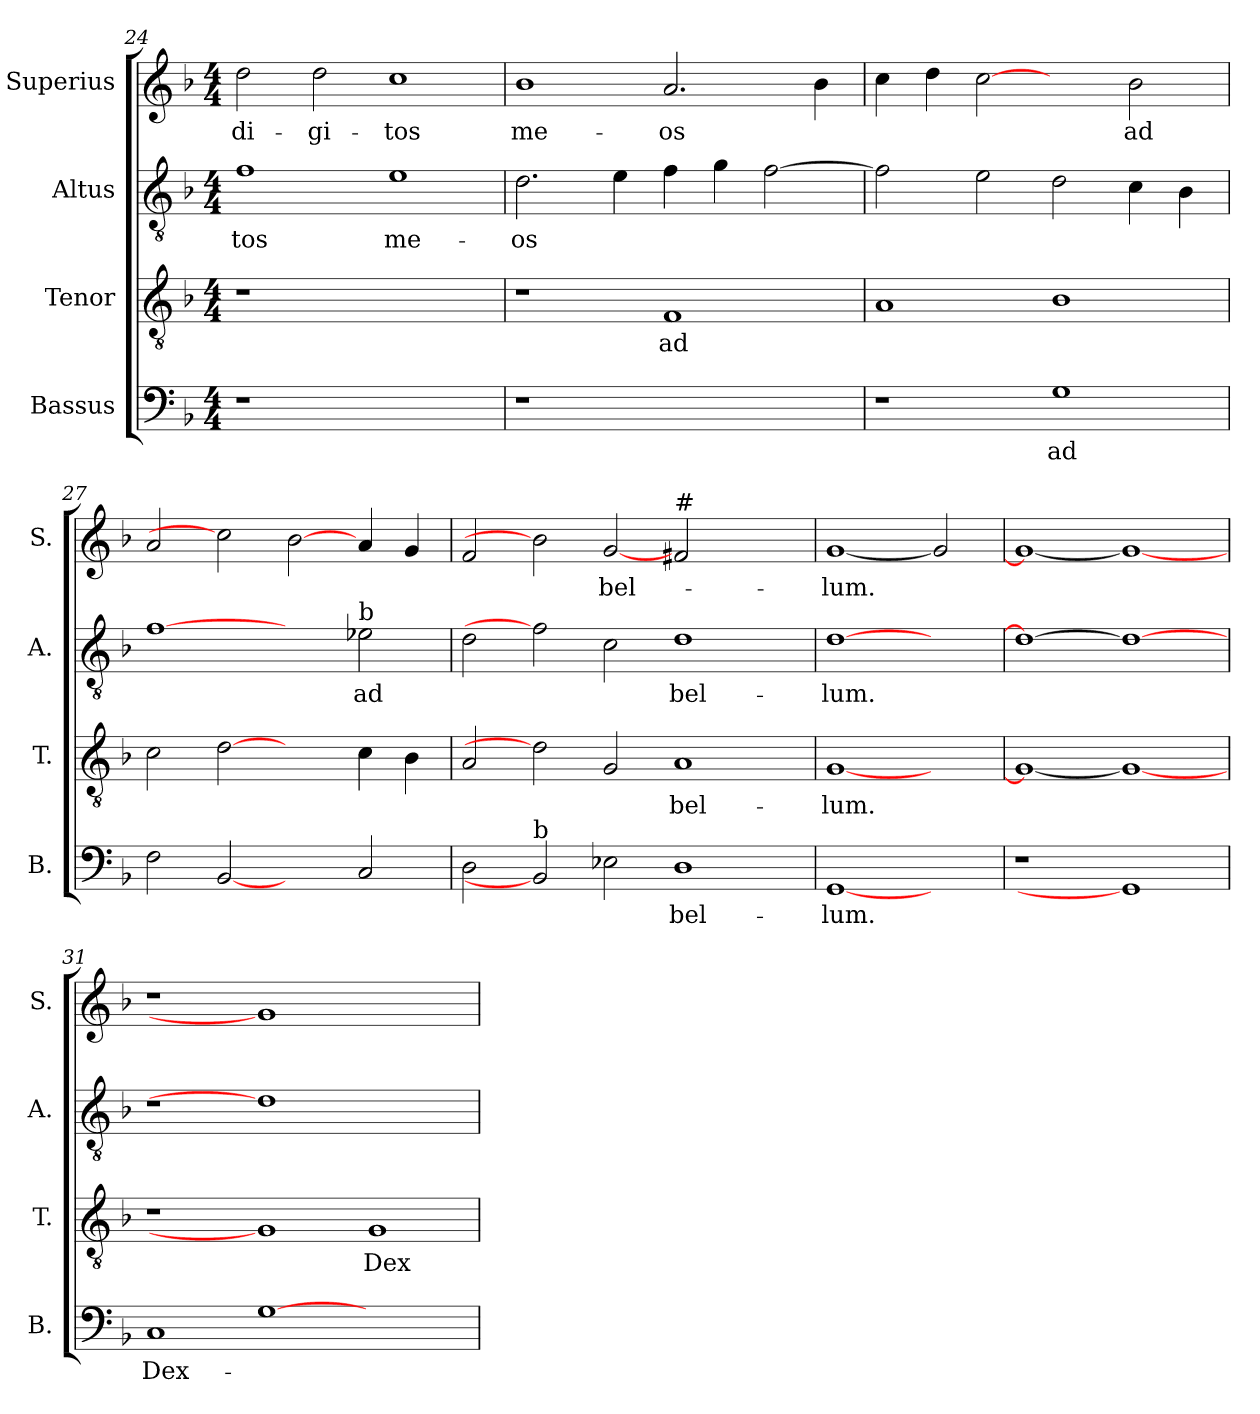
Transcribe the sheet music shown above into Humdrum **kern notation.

**kern	**text	**kern	**text	**kern	**text	**kern	**text
*part4	*part4	*part3	*part3	*part2	*part2	*part1	*part1
*staff4	*staff4	*staff3	*staff3	*staff2	*staff2	*staff1	*staff1
*I"Bassus	*	*I"Tenor	*	*I"Altus	*	*I"Superius	*
*I'B.	*	*I'T.	*	*I'A.	*	*I'S.	*
*clefF4	*	*clefGv2	*	*clefGv2	*	*clefG2	*
*	*	*ITrd7c12	*	*ITrd7c12	*	*	*
*k[b-]	*	*k[b-]	*	*k[b-]	*	*k[b-]	*
*F:	*	*F:	*	*F:	*	*F:	*
*M4/4	*	*M4/4	*	*M4/4	*	*M4/4	*
=24	=24	=24	=24	=24	=24	=24	=24
!LO:N:vis=1	!	!LO:N:vis=1	!	!	!	!	!
!	!	!	!	!	!LO:LY:b:color=#000000	!	!
!	!	!	!	!	!	!	!LO:LY:b:color=#000000
1r	.	1r	.	1Fi	-tos	2ddi\	di-
!	!	!	!	!	!	!	!LO:LY:b:color=#000000
.	.	.	.	.	.	2ddi\	-gi-
!	!	!	!	!	!LO:LY:b:color=#000000	!	!
!	!	!	!	!	!	!	!LO:LY:b:color=#000000
1ryy	.	1ryy	.	1Ei	me-	1cci	-tos
=25	=25	=25	=25	=25	=25	=25	=25
!LO:N:vis=1	!	!	!	!	!	!	!
!	!	!	!	!	!LO:LY:b:color=#000000	!	!
!	!	!	!	!	!	!	!LO:LY:b:color=#000000
1r	.	1r	.	2.Di\	-os	1b-i	me-
.	.	.	.	4Ei\	.	.	.
!	!	!	!LO:LY:b:color=#000000	!	!	!	!
!	!	!	!	!	!	!	!LO:LY:b:color=#000000
1ryy	.	1FFi	ad	4Fi\	.	2.ai/	-os
.	.	.	.	4Gi\	.	.	.
.	.	.	.	[>2Fi\	.	.	.
.	.	.	.	.	.	4b-i\	.
!!LO:LB:g=z
=26	=26	=26	=26	=26	=26	=26	=26
1r	.	1AAi	.	2Fi\]	.	4cci\	.
.	.	.	.	.	.	4ddi\	.
.	.	.	.	2Ei\	.	[2cci	.
!	!LO:LY:b:color=#000000	!	!	!	!	!	!
1Gi	ad	1BB-i	.	2Di\	.	2ryy	.
!	!	!	!	!	!	!	!LO:LY:b:color=#000000
.	.	.	.	4Ci\	.	2b-i\	ad
.	.	.	.	4BB-i\	.	.	.
=27	=27	=27	=27	=27	=27	=27	=27
2Fi\	.	2Ci\	.	[1Fi	.	2ai/	.
[2BB-i	.	[2Di	.	.	.	2cci]	.
2ryy	.	2ryy	.	2ryy	.	[2b-i	.
!	!	!	!	!LO:TX:a:t=b	!	!	!
!	!	!	!	!	!LO:LY:b:color=#000000	!	!
2Ci/	.	4Ci\	.	2E-i\	ad	4ai/	.
.	.	4BB-i\	.	.	.	4gi/	.
=28	=28	=28	=28	=28	=28	=28	=28
2Di\	.	2AAi/	.	2Di\	.	2fi/	.
!LO:TX:a:t=b	!	!	!	!	!	!	!
2BB-i]	.	2Di]	.	2Fi]	.	2b-i]	.
!	!	!	!	!	!	!	!LO:LY:b:color=#000000
2E-i\	.	2GGi/	.	2Ci\	.	[2gi	bel-
!	!LO:LY:b:color=#000000	!	!	!	!	!	!
!	!	!	!LO:LY:b:color=#000000	!	!	!	!
!	!	!	!	!	!	!LO:TX:a:t=#	!
!	!	!	!	!	!LO:LY:b:color=#000000	!	!
1Di	bel-	1AAi	bel-	1Di	bel-	2f#i/	.
.	.	.	.	.	.	2ryy	.
=29	=29	=29	=29	=29	=29	=29	=29
!	!LO:LY:b:color=#000000	!	!	!	!	!	!
!	!	!	!LO:LY:b:color=#000000	!	!	!	!
!	!	!	!	!	!LO:LY:b:color=#000000	!	!
!	!	!	!	!	!	!	!LO:LY:b:color=#000000
[1GGi	-lum.	[<1GGi	-lum.	[>1Di	-lum.	[<1gi	-lum.
2ryy	.	2ryy	.	2ryy	.	2gi]	.
=30	=30	=30	=30	=30	=30	=30	=30
!LO:N:vis=1	!	!	!	!	!	!	!
1r	.	1GGi_<	.	1Di_>	.	1gi_<	.
1GGi]	.	1GGi_	.	1Di_	.	1gi_	.
!!LO:PB:g=z
=31	=31	=31	=31	=31	=31	=31	=31
!	!LO:LY:b:color=#000000	!	!	!LO:N:vis=1	!	!LO:N:vis=1	!
1Ci	Dex-	1r	.	1r	.	1r	.
[>1Gi	.	1GGi]	.	1Di]	.	1gi]	.
!	!	!	!LO:LY:b:color=#000000	!	!	!	!
1ryy	.	1GGi	Dex-	1ryy	.	1ryy	.
=	=	=	=	=	=	=	=
*-	*-	*-	*-	*-	*-	*-	*-
